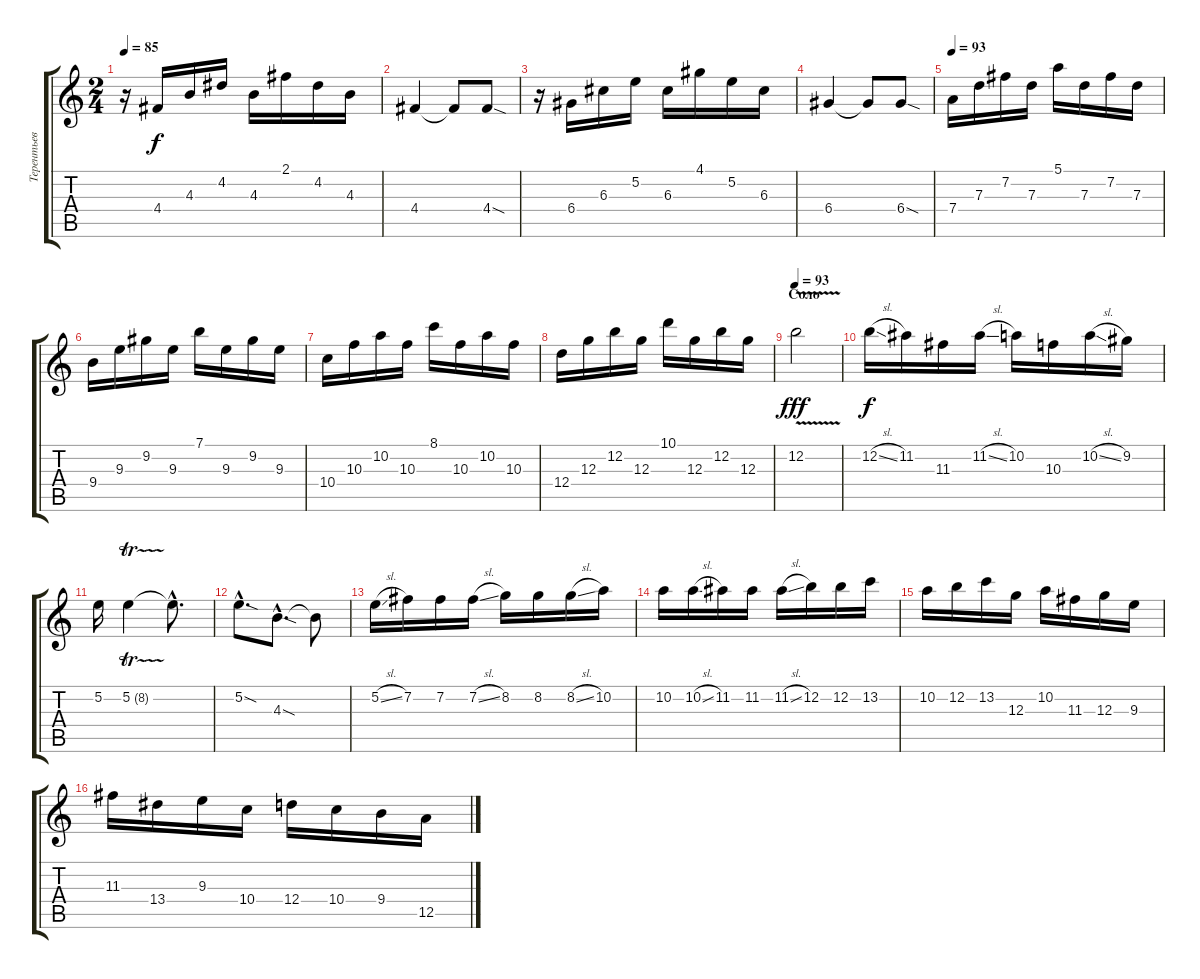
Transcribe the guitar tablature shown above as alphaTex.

\track ("Терентьев 1" "Терентьев ") {instrument distortionguitar}
\staff {score tabs}
\tuning (E4 B3 G3 D3 A2 E2) {hide}
\ts (2 4)
\tempo 85
\clef g2
\ks c
r.16{dy f} 4.4.16 4.3.16 4.2.16 4.3.16 2.1.16 4.2.16 4.3.16 |
4.4.4 4.4{t}.8 4.4{sod}.8 |
r.16 6.4.16 6.3.16 5.2.16 6.3.16 4.1.16 5.2.16 6.3.16 |
6.4.4 6.4{t}.8 6.4{sod}.8 |
\tempo 93
7.4.16 7.3.16 7.2.16 7.3.16 5.1.16 7.3.16 7.2.16 7.3.16 |
9.4.16 9.3.16 9.2.16 9.3.16 7.1.16 9.3.16 9.2.16 9.3.16 |
10.4.16 10.3.16 10.2.16 10.3.16 8.1.16 10.3.16 10.2.16 10.3.16 |
12.4.16 12.3.16 12.2.16 12.3.16 10.1.16 12.3.16 12.2.16 12.3.16 |
\section ("" "Соло")
\tempo 93
12.2{v}.2{dy fff} |
12.2{sl}.16{dy f} 11.2.16 11.3.16 11.2{sl}.16 10.2.16 10.3.16 10.2{sl}.16 9.2.16 |
5.2.16 5.2{tr (8 32)}.4 5.2{hac t}.8{d} |
5.2{sod hac}.8{d} 4.3{sod hac}.8{d} 4.3{t}.8 |
5.2{sl}.16 7.2.16 7.2.16 7.2{sl}.16 8.2.16 8.2.16 8.2{sl}.16 10.2.16 |
10.2.16 10.2{sl}.16 11.2.16 11.2.16 11.2{sl}.16 12.2.16 12.2.16 13.2.16 |
10.2.16 12.2.16 13.2.16 12.3.16 10.2.16 11.3.16 12.3.16 9.3.16 |
11.3.16 13.4.16 9.3.16 10.4.16 12.4.16 10.4.16 9.4.16 12.5.16
